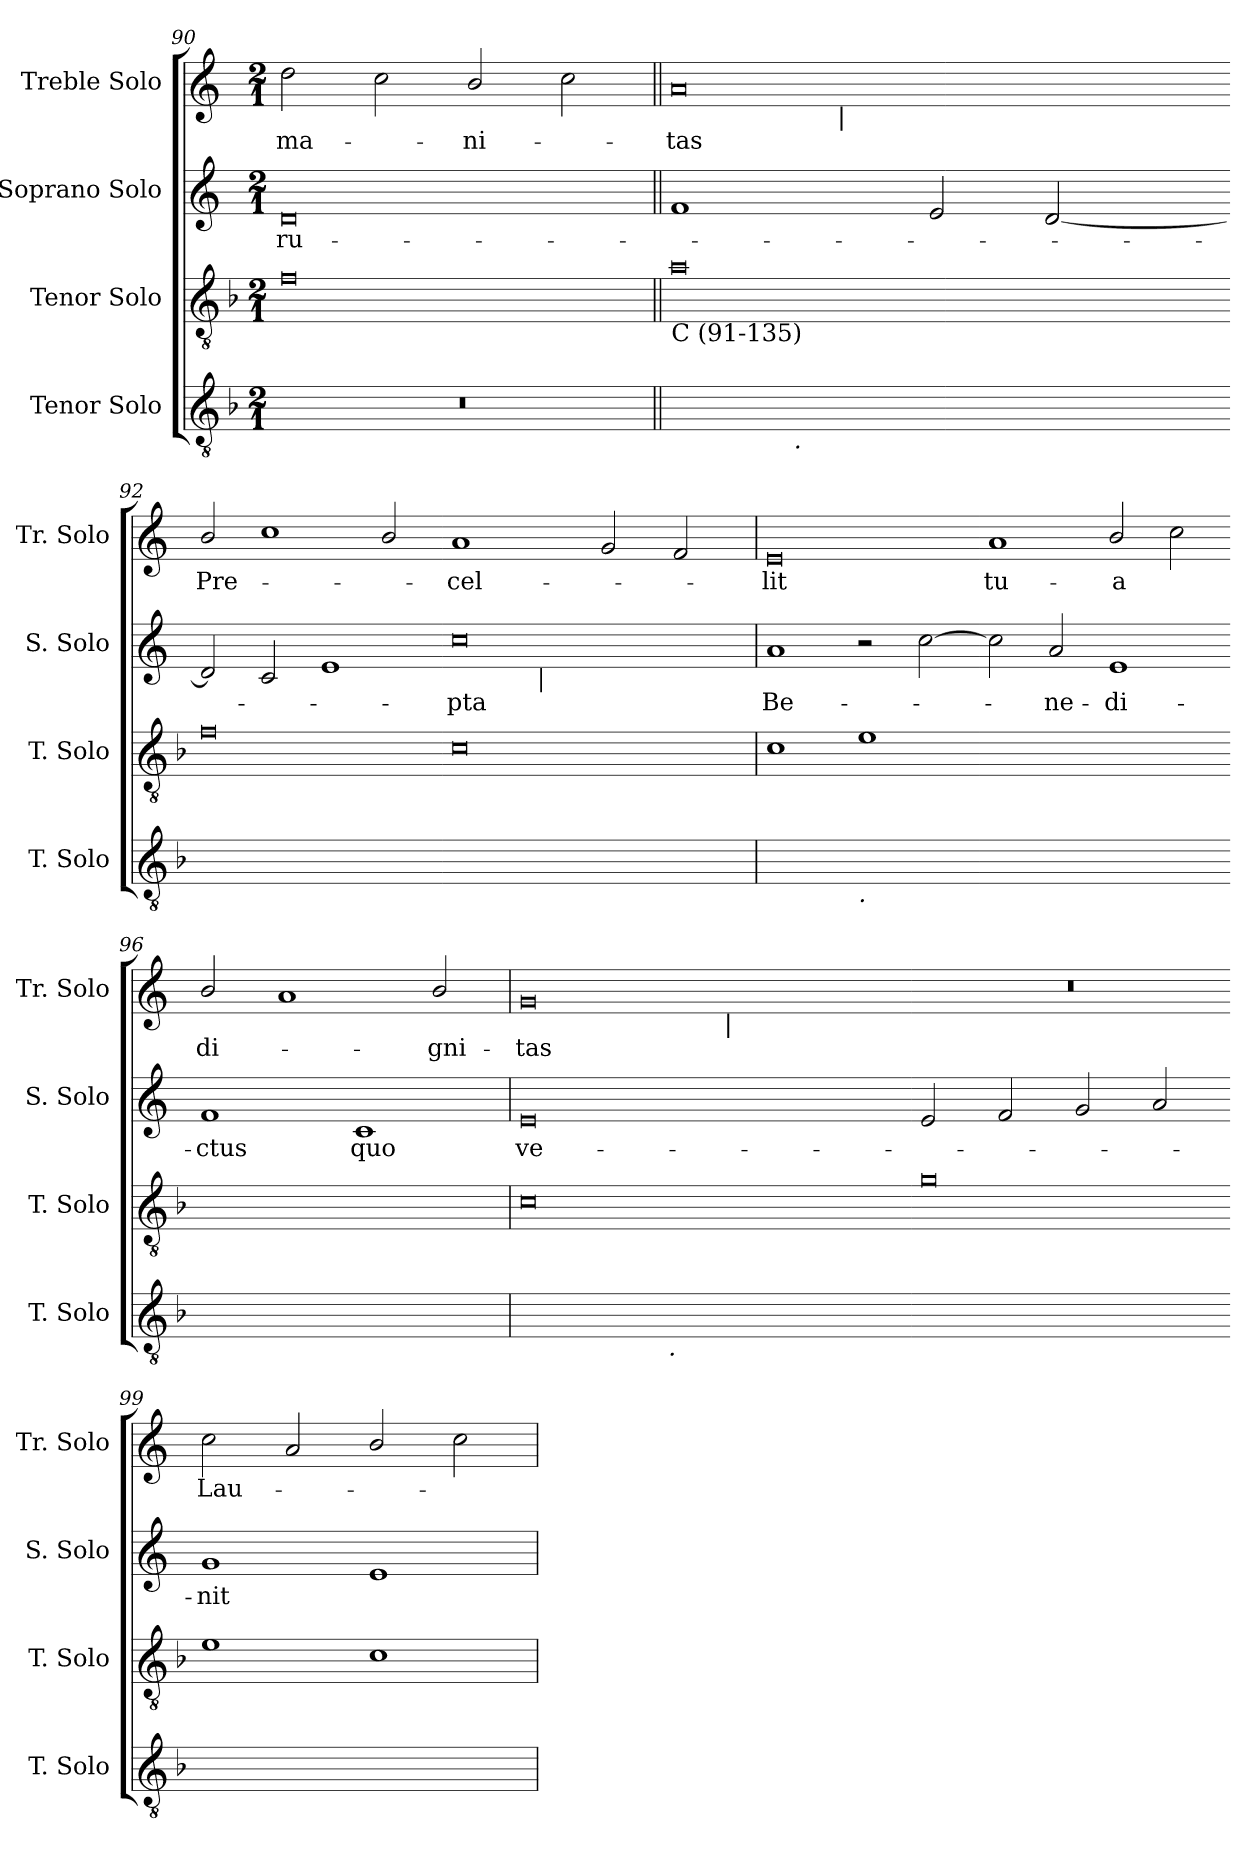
**kern	**kern	**kern	**text	**kern	**text
*part4	*part3	*part2	*part2	*part1	*part1
*staff4	*staff3	*staff2	*staff2	*staff1	*staff1
*I"Tenor Solo	*I"Tenor Solo	*I"Soprano Solo	*	*I"Treble Solo	*
*I'T. Solo	*I'T. Solo	*I'S. Solo	*	*I'Tr. Solo	*
*clefGv2	*clefGv2	*clefG2	*	*clefG2	*
*ITrd7c12	*ITrd7c12	*	*	*	*
*k[b-]	*k[b-]	*k[]	*	*k[]	*
*F:	*F:	*C:	*	*C:	*
*M2/1	*M2/1	*M2/1	*	*M2/1	*
=90	=90	=90	=90	=90	=90
!LO:N:vis=1	!	!	!	!	!
!	!	!	!LO:LY:b:color=#000000	!	!
!	!	!	!	!	!LO:LY:b:color=#000000
0r	0Fi	0di	-ru-	2ddi\	-ma-
.	.	.	.	2cci\	.
!	!	!	!	!	!LO:LY:b:color=#000000
.	.	.	.	2bi/	-ni-
.	.	.	.	2cci\	.
=91||	=91||	=91||	=91||	=91||	=91||
!	!	!	!	!LO:TX:t=C (91-135, 2 upper voices)	!
!	!LO:TX:b:t=C (91-135)	!	!	!	!
!LO:TX:b:t=C (91-135)	!	!	!	!	!
!	!	!	!	!	!LO:LY:b:color=#000000
*^	*	*	*	*^	*
[<0FFiyy	4ryy	0Ai	1fi	.	0ai	2ryy	-tas
.	8ryy	.	.	.	.	.	.
.	32ryy	.	.	.	.	.	.
.	256ryy	.	.	.	.	.	.
!	!LO:TX:b:i:t=.	!	!	!	!	!	!
.	1ryy	.	.	.	.	.	.
.	.	.	.	.	.	128ryy	.
.	.	.	.	.	.	512.ryy	.
!	!	!	!	!	!	!LO:TX:b:i:t=|	!
.	.	.	.	.	.	1ryy	.
.	.	.	2ei/	.	.	.	.
.	2ryy	.	.	.	.	.	.
.	.	.	[<2di/	.	.	.	.
.	.	.	.	.	.	4ryy	.
.	.	.	.	.	.	8ryy	.
.	.	.	.	.	.	16ryy	.
.	16ryy	.	.	.	.	.	.
.	.	.	.	.	.	32ryy	.
.	64..ryy	.	.	.	.	.	.
.	.	.	.	.	.	64ryy	.
.	.	.	.	.	.	256ryy	.
.	.	.	.	.	.	1024ryy	.
*v	*v	*	*	*	*v	*v	*
=92-	=92-	=92-	=92-	=92-	=92-
*^	*	*	*	*^	*
!	!	!	!	!	!	!	!LO:LY:b:color=#000000
*v	*v	*	*	*	*v	*v	*
0FFiyy_<	0Fi	2di/]	.	2bi/	Pre-
.	.	2ci/	.	1cci	.
.	.	1ei	.	.	.
.	.	.	.	2bi/	.
=93-	=93-	=93-	=93-	=93-	=93-
!	!	!	!LO:LY:b:color=#000000	!	!
!	!	!	!	!	!LO:LY:b:color=#000000
*	*	*^	*	*	*
0FFiyy]	0Ci	0cci	4ryy	-pta	1ai	-cel-
.	.	.	8ryy	.	.	.
.	.	.	16ryy	.	.	.
.	.	.	512.ryy	.	.	.
!	!	!	!LO:TX:b:i:t=|	!	!	!
.	.	.	1ryy	.	.	.
.	.	.	.	.	2gi/	.
.	.	.	2ryy	.	.	.
.	.	.	.	.	2fi/	.
.	.	.	32ryy	.	.	.
.	.	.	64ryy	.	.	.
.	.	.	128ryy	.	.	.
.	.	.	256ryy	.	.	.
.	.	.	1024ryy	.	.	.
*	*	*v	*v	*	*	*
=94	=94	=94	=94	=94	=94
*	*	*^	*	*	*
!	!	!	!	!LO:LY:b:color=#000000	!	!
*	*	*v	*v	*	*	*
*	*	*^	*	*	*
!	!	!	!	!	!	!LO:LY:b:color=#000000
*^	*	*v	*v	*	*	*
[<0AAiyy	1ryy	1Ci	1ai	Be-	0ei	-lit
!	!LO:TX:b:i:t=.	!	!	!	!	!
.	1ryy	1Ei	2r	.	.	.
.	.	.	[>2cci\	.	.	.
*v	*v	*	*	*	*	*
=95-	=95-	=95-	=95-	=95-	=95-
*^	*	*	*	*	*
!	!	!	!	!	!	!LO:LY:b:color=#000000
*v	*v	*	*	*	*	*
0AAiyy_<	[>0Ciyy	2cci\]	.	1ai	tu-
!	!	!	!LO:LY:b:color=#000000	!	!
.	.	2ai/	-ne-	.	.
!	!	!	!LO:LY:b:color=#000000	!	!
!	!	!	!	!	!LO:LY:b:color=#000000
.	.	1ei	-di-	2bi/	-a
.	.	.	.	2cci\	.
=96-	=96-	=96-	=96-	=96-	=96-
!	!	!	!LO:LY:b:color=#000000	!	!
!	!	!	!	!	!LO:LY:b:color=#000000
0AAiyy]	0Ciyy]	1fi	-ctus	2bi/	di-
.	.	.	.	1ai	.
!	!	!	!LO:LY:b:color=#000000	!	!
.	.	1ci	quo	.	.
!	!	!	!	!	!LO:LY:b:color=#000000
.	.	.	.	2bi/	-gni-
!!LO:LB:g=z
=97	=97	=97	=97	=97	=97
!	!	!	!LO:LY:b:color=#000000	!	!
!	!	!	!	!LO:TX:b:i:t=-	!
!	!	!	!	!	!LO:LY:b:color=#000000
*^	*	*	*	*^	*
[>0Ciyy	2ryy	0Ci	0ei	ve-	0gi	2ryy	-tas
.	4ryy	.	.	.	.	4ryy	.
.	32ryy	.	.	.	.	8ryy	.
.	256..ryy	.	.	.	.	.	.
!	!LO:TX:b:i:t=.	!	!	!	!	!	!
.	1ryy	.	.	.	.	.	.
.	.	.	.	.	.	16ryy	.
.	.	.	.	.	.	128ryy	.
.	.	.	.	.	.	1024ryy	.
!	!	!	!	!	!	!LO:TX:b:i:t=|	!
.	.	.	.	.	.	1ryy	.
.	8ryy	.	.	.	.	.	.
.	16ryy	.	.	.	.	.	.
.	.	.	.	.	.	32ryy	.
.	64ryy	.	.	.	.	.	.
.	.	.	.	.	.	64ryy	.
.	128ryy	.	.	.	.	.	.
.	.	.	.	.	.	256..ryy	.
.	1024ryy	.	.	.	.	.	.
=98-	=98-	=98-	=98-	=98-	=98-	=98-	=98-
!	!	!	!	!	!LO:N:vis=1	!	!
*v	*v	*	*	*	*v	*v	*
0Ciyy_>	0Gi	2ei/	.	0r	.
.	.	2fi/	.	.	.
.	.	2gi/	.	.	.
.	.	2ai/	.	.	.
=99-	=99-	=99-	=99-	=99-	=99-
!	!	!	!LO:LY:b:color=#000000	!	!
!	!	!	!	!	!LO:LY:b:color=#000000
0Ciyy]	1Ei	1gi	-nit	2cci\	Lau-
.	.	.	.	2ai/	.
.	1Ci	1ei	.	2bi/	.
.	.	.	.	2cci\	.
=	=	=	=	=	=
*-	*-	*-	*-	*-	*-
